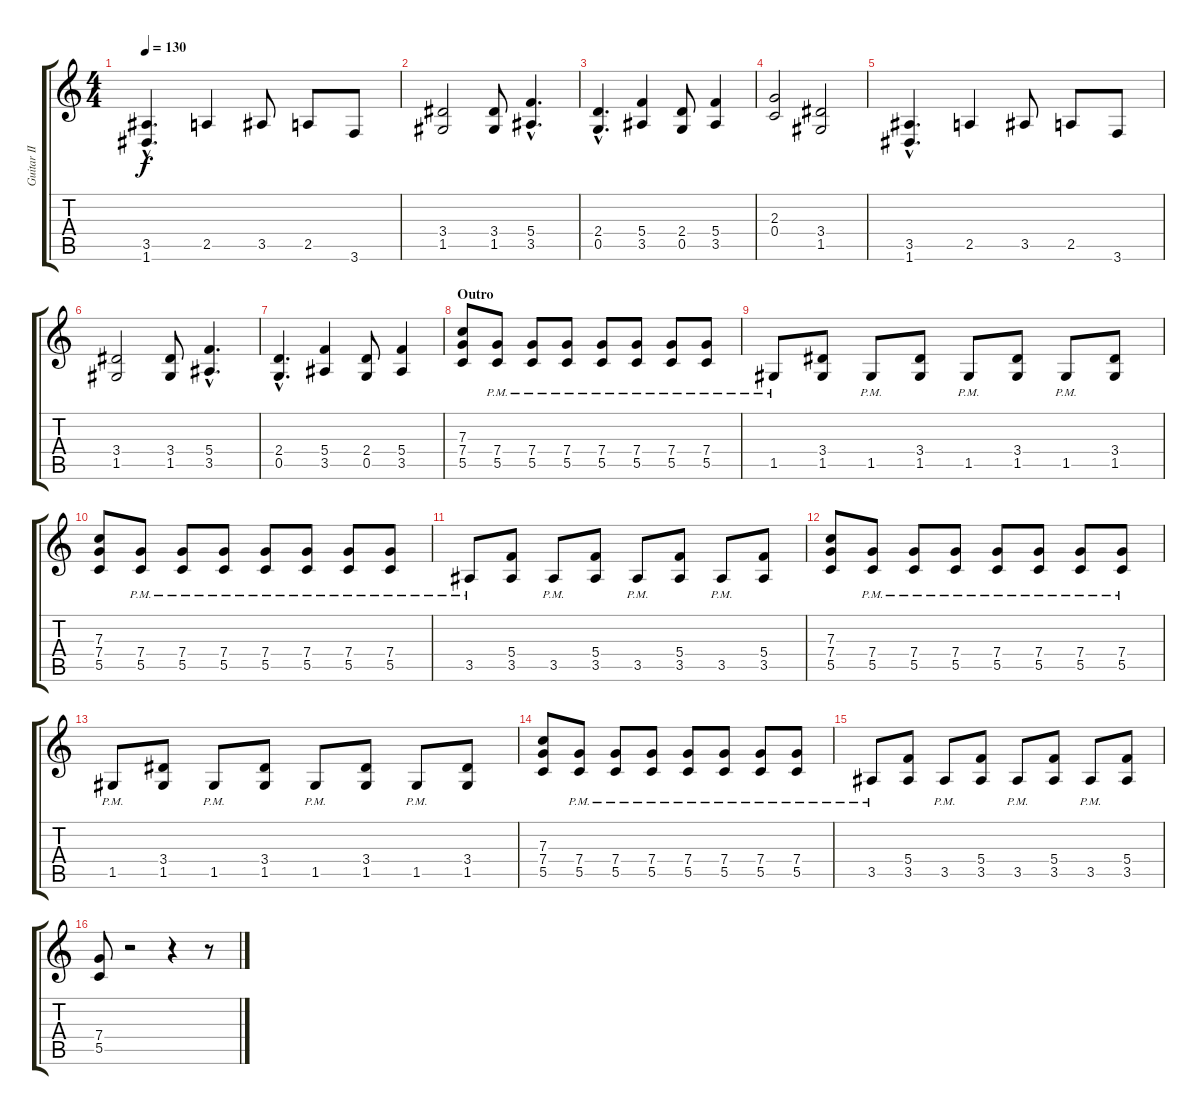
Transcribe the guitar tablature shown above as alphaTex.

\track ("Guitar II" "Guitar II") {instrument distortionguitar}
\staff {score tabs}
\tuning (D4 A3 F3 C3 G2 D2) {hide}
\ts (4 4)
\tempo 130
\clef g2
\ks c
(3.5{hac} 1.6{hac}).4{d dy f} 2.5.4 3.5.8 2.5.8 3.6.8 |
(3.4 1.5).2 (3.4 1.5).8 (5.4{hac} 3.5{hac}).4{d} |
(2.4{hac} 0.5{hac}).4{d} (5.4 3.5).4 (2.4 0.5).8 (5.4 3.5).4 |
(2.3 0.4).2 (3.4 1.5).2 |
(3.5{hac} 1.6{hac}).4{d} 2.5.4 3.5.8 2.5.8 3.6.8 |
(3.4 1.5).2 (3.4 1.5).8 (5.4{hac} 3.5{hac}).4{d} |
(2.4{hac} 0.5{hac}).4{d} (5.4 3.5).4 (2.4 0.5).8 (5.4 3.5).4 |
\section ("" "Outro")
(7.3 7.4 5.5).8 (7.4{pm} 5.5{pm}).8 (7.4{pm} 5.5{pm}).8 (7.4{pm} 5.5{pm}).8 (7.4{pm} 5.5{pm}).8 (7.4{pm} 5.5{pm}).8 (7.4{pm} 5.5{pm}).8 (7.4{pm} 5.5{pm}).8 |
1.5{pm}.8 (3.4 1.5).8 1.5{pm}.8 (3.4 1.5).8 1.5{pm}.8 (3.4 1.5).8 1.5{pm}.8 (3.4 1.5).8 |
(7.3 7.4 5.5).8 (7.4{pm} 5.5{pm}).8 (7.4{pm} 5.5{pm}).8 (7.4{pm} 5.5{pm}).8 (7.4{pm} 5.5{pm}).8 (7.4{pm} 5.5{pm}).8 (7.4{pm} 5.5{pm}).8 (7.4{pm} 5.5{pm}).8 |
3.5{pm}.8 (5.4 3.5).8 3.5{pm}.8 (5.4 3.5).8 3.5{pm}.8 (5.4 3.5).8 3.5{pm}.8 (5.4 3.5).8 |
(7.3 7.4 5.5).8 (7.4{pm} 5.5{pm}).8 (7.4{pm} 5.5{pm}).8 (7.4{pm} 5.5{pm}).8 (7.4{pm} 5.5{pm}).8 (7.4{pm} 5.5{pm}).8 (7.4{pm} 5.5{pm}).8 (7.4{pm} 5.5{pm}).8 |
1.5{pm}.8 (3.4 1.5).8 1.5{pm}.8 (3.4 1.5).8 1.5{pm}.8 (3.4 1.5).8 1.5{pm}.8 (3.4 1.5).8 |
(7.3 7.4 5.5).8 (7.4{pm} 5.5{pm}).8 (7.4{pm} 5.5{pm}).8 (7.4{pm} 5.5{pm}).8 (7.4{pm} 5.5{pm}).8 (7.4{pm} 5.5{pm}).8 (7.4{pm} 5.5{pm}).8 (7.4{pm} 5.5{pm}).8 |
3.5{pm}.8 (5.4 3.5).8 3.5{pm}.8 (5.4 3.5).8 3.5{pm}.8 (5.4 3.5).8 3.5{pm}.8 (5.4 3.5).8 |
(7.4 5.5).8 r.2 r.4 r.8
